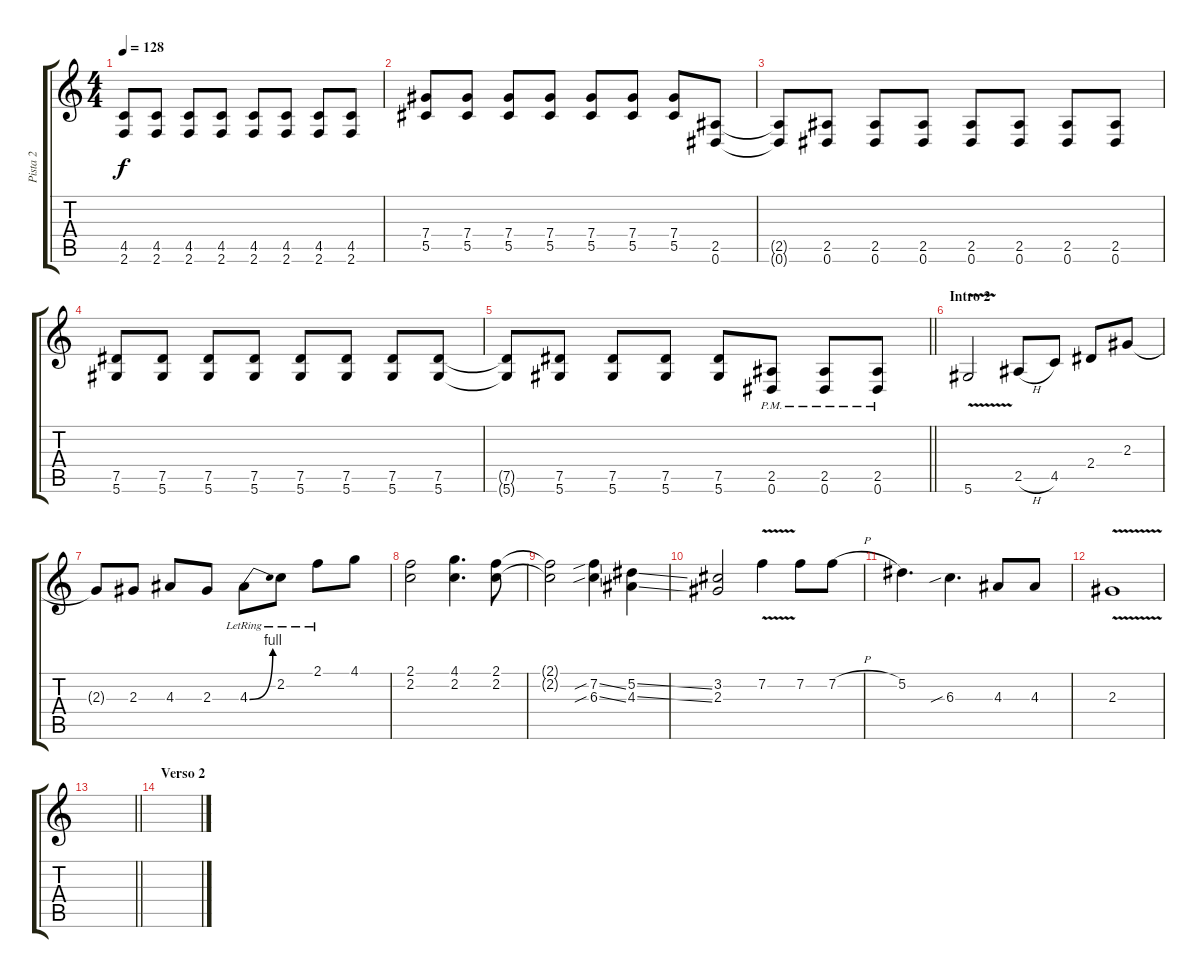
\track ("Pista 2" "Pista 2") {instrument distortionguitar}
\staff {score tabs}
\tuning (Eb4 Bb3 Gb3 Db3 Ab2 Eb2) {hide}
\ts (4 4)
\tempo 128
\clef g2
\ks c
(4.5{t} 2.6{t}).8{dy f} (4.5 2.6).8 (4.5 2.6).8 (4.5 2.6).8 (4.5 2.6).8 (4.5 2.6).8 (4.5 2.6).8 (4.5 2.6).8 |
(7.4 5.5).8 (7.4 5.5).8 (7.4 5.5).8 (7.4 5.5).8 (7.4 5.5).8 (7.4 5.5).8 (7.4 5.5).8 (2.5 0.6).8 |
(2.5{t} 0.6{t}).8 (2.5 0.6).8 (2.5 0.6).8 (2.5 0.6).8 (2.5 0.6).8 (2.5 0.6).8 (2.5 0.6).8 (2.5 0.6).8 |
(7.5 5.6).8 (7.5 5.6).8 (7.5 5.6).8 (7.5 5.6).8 (7.5 5.6).8 (7.5 5.6).8 (7.5 5.6).8 (7.5 5.6).8 |
\barLineRight lightlight
(7.5{t} 5.6{t}).8 (7.5 5.6).8 (7.5 5.6).8 (7.5 5.6).8 (7.5 5.6).8 (2.5{pm} 0.6{pm}).8 (2.5{pm} 0.6{pm}).8 (2.5{pm} 0.6{pm}).8 |
\section ("" "Intro 2")
5.6{v}.2{volume 16 balance 8} 2.5{h}.8 4.5.8 2.4.8 2.3.8 |
2.3{t}.8 2.3.8 4.3.8 2.3.8 4.3{be (bend 0 0 60 4) lr}.8 2.2{lr}.8 2.1{lr}.8 4.1.8 |
(2.1 2.2).2 (4.1 2.2).4{d} (2.1 2.2).8 |
(2.1{t} 2.2{t}).2 (7.2{sib ss} 6.3{sib ss}).4 (5.2{ss} 4.3{ss}).4 |
(3.2 2.3).2 7.2{v}.4 7.2.8 7.2{h}.8 |
5.2.4{d} 6.3{sib}.4{d} 4.3.8 4.3.8 |
2.3{v}.1 |
\barLineRight lightlight
|
\section ("" "Verso 2")
